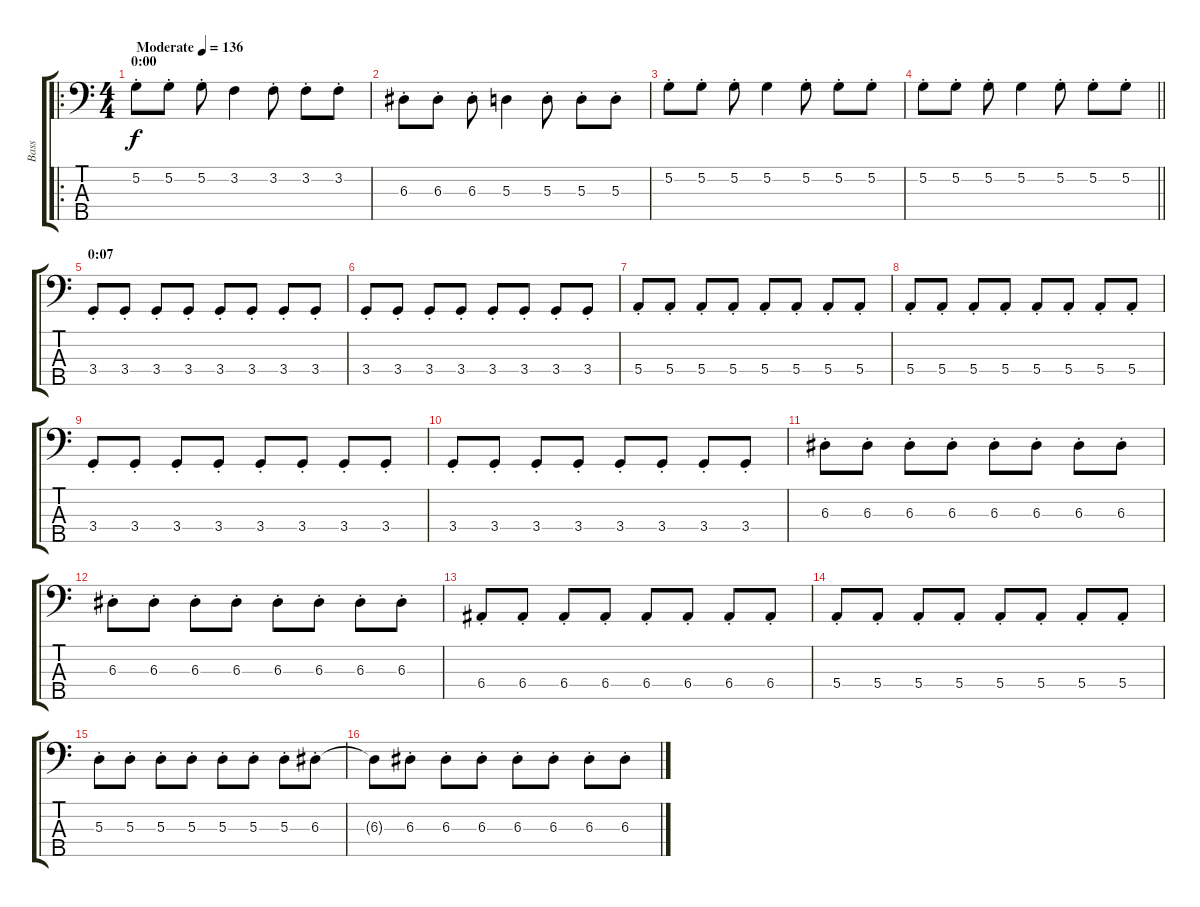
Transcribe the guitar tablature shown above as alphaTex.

\track ("Bass" "Bass") {instrument slapbass2}
\staff {score tabs}
\tuning (G2 D2 A1 E1 B0) {hide}
\ro
\ts (4 4)
\section ("" "0:00")
\tempo (136 "Moderate")
\clef f4
\ks c
5.2{st}.8{dy f instrument slapbass2} 5.2{st}.8 5.2{st}.8 3.2.4 3.2{st}.8 3.2{st}.8 3.2{st}.8 |
6.3{st}.8 6.3{st}.8 6.3{st}.8 5.3.4 5.3{st}.8 5.3{st}.8 5.3{st}.8 |
5.2{st}.8 5.2{st}.8 5.2{st}.8 5.2.4 5.2{st}.8 5.2{st}.8 5.2{st}.8 |
\barLineRight lightlight
5.2{st}.8 5.2{st}.8 5.2{st}.8 5.2.4 5.2{st}.8 5.2{st}.8 5.2{st}.8 |
\section ("" "0:07")
3.4{st}.8 3.4{st}.8 3.4{st}.8 3.4{st}.8 3.4{st}.8 3.4{st}.8 3.4{st}.8 3.4{st}.8 |
3.4{st}.8 3.4{st}.8 3.4{st}.8 3.4{st}.8 3.4{st}.8 3.4{st}.8 3.4{st}.8 3.4{st}.8 |
5.4{st}.8 5.4{st}.8 5.4{st}.8 5.4{st}.8 5.4{st}.8 5.4{st}.8 5.4{st}.8 5.4{st}.8 |
5.4{st}.8 5.4{st}.8 5.4{st}.8 5.4{st}.8 5.4{st}.8 5.4{st}.8 5.4{st}.8 5.4{st}.8 |
3.4{st}.8 3.4{st}.8 3.4{st}.8 3.4{st}.8 3.4{st}.8 3.4{st}.8 3.4{st}.8 3.4{st}.8 |
3.4{st}.8 3.4{st}.8 3.4{st}.8 3.4{st}.8 3.4{st}.8 3.4{st}.8 3.4{st}.8 3.4{st}.8 |
6.3{st}.8 6.3{st}.8 6.3{st}.8 6.3{st}.8 6.3{st}.8 6.3{st}.8 6.3{st}.8 6.3{st}.8 |
6.3{st}.8 6.3{st}.8 6.3{st}.8 6.3{st}.8 6.3{st}.8 6.3{st}.8 6.3{st}.8 6.3{st}.8 |
6.4{st}.8 6.4{st}.8 6.4{st}.8 6.4{st}.8 6.4{st}.8 6.4{st}.8 6.4{st}.8 6.4{st}.8 |
5.4{st}.8 5.4{st}.8 5.4{st}.8 5.4{st}.8 5.4{st}.8 5.4{st}.8 5.4{st}.8 5.4{st}.8 |
5.3{st}.8 5.3{st}.8 5.3{st}.8 5.3{st}.8 5.3{st}.8 5.3{st}.8 5.3{st}.8 6.3{st}.8 |
6.3{t}.8 6.3{st}.8 6.3{st}.8 6.3{st}.8 6.3{st}.8 6.3{st}.8 6.3{st}.8 6.3{st}.8
